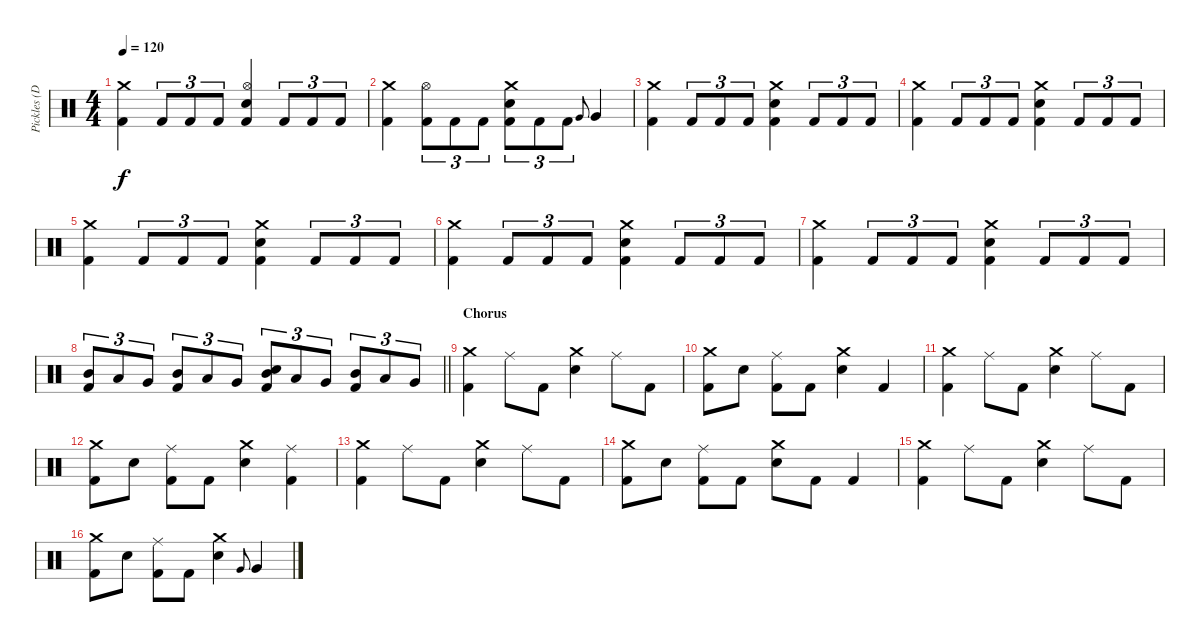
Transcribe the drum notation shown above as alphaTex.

\track ("Pickles (Drums)" "Pickles (D") {instrument percussion}
\staff {score}
\articulation defaults
\ts (4 4)
\tempo 120
\clef neutral
\ks c
("Crash medium (hit)" "Kick (hit) 2").4{dy f} "Kick (hit) 2".8{tu (3 2)} "Kick (hit) 2".8{tu (3 2)} "Kick (hit) 2".8{tu (3 2)} ("Hi-Hat (open)" "Electric Snare (hit)" "Kick (hit) 2").4 "Kick (hit) 2".8{tu (3 2)} "Kick (hit) 2".8{tu (3 2)} "Kick (hit) 2".8{tu (3 2)} |
("Crash medium (hit)" "Kick (hit) 2").4 ("Hi-Hat (open)" "Kick (hit) 2").8{tu (3 2)} "Kick (hit) 2".8{tu (3 2)} "Kick (hit) 2".8{tu (3 2)} ("Crash medium (hit)" "Electric Snare (hit)" "Kick (hit) 2").8{tu (3 2)} "Kick (hit) 2".8{tu (3 2)} "Kick (hit) 2".8{tu (3 2)} "Very Low Tom (hit)".8{gr onbeat} "Very Low Tom (hit)".4 |
("Crash medium (hit)" "Kick (hit) 2").4 "Kick (hit) 2".8{tu (3 2)} "Kick (hit) 2".8{tu (3 2)} "Kick (hit) 2".8{tu (3 2)} ("Crash medium (hit)" "Electric Snare (hit)" "Kick (hit) 2").4 "Kick (hit) 2".8{tu (3 2)} "Kick (hit) 2".8{tu (3 2)} "Kick (hit) 2".8{tu (3 2)} |
("Crash medium (hit)" "Kick (hit) 2").4 "Kick (hit) 2".8{tu (3 2)} "Kick (hit) 2".8{tu (3 2)} "Kick (hit) 2".8{tu (3 2)} ("Crash medium (hit)" "Electric Snare (hit)" "Kick (hit) 2").4 "Kick (hit) 2".8{tu (3 2)} "Kick (hit) 2".8{tu (3 2)} "Kick (hit) 2".8{tu (3 2)} |
("Crash medium (hit)" "Kick (hit) 2").4 "Kick (hit) 2".8{tu (3 2)} "Kick (hit) 2".8{tu (3 2)} "Kick (hit) 2".8{tu (3 2)} ("Crash medium (hit)" "Electric Snare (hit)" "Kick (hit) 2").4 "Kick (hit) 2".8{tu (3 2)} "Kick (hit) 2".8{tu (3 2)} "Kick (hit) 2".8{tu (3 2)} |
("Crash medium (hit)" "Kick (hit) 2").4 "Kick (hit) 2".8{tu (3 2)} "Kick (hit) 2".8{tu (3 2)} "Kick (hit) 2".8{tu (3 2)} ("Crash medium (hit)" "Electric Snare (hit)" "Kick (hit) 2").4 "Kick (hit) 2".8{tu (3 2)} "Kick (hit) 2".8{tu (3 2)} "Kick (hit) 2".8{tu (3 2)} |
("Crash medium (hit)" "Kick (hit) 2").4 "Kick (hit) 2".8{tu (3 2)} "Kick (hit) 2".8{tu (3 2)} "Kick (hit) 2".8{tu (3 2)} ("Crash medium (hit)" "Electric Snare (hit)" "Kick (hit) 2").4 "Kick (hit) 2".8{tu (3 2)} "Kick (hit) 2".8{tu (3 2)} "Kick (hit) 2".8{tu (3 2)} |
\barLineRight lightlight
("Mid Tom (hit)" "Kick (hit) 2").8{tu (3 2)} "Low Tom (hit)".8{tu (3 2)} "Very Low Tom (hit)".8{tu (3 2)} ("Mid Tom (hit)" "Kick (hit) 2").8{tu (3 2)} "Low Tom (hit)".8{tu (3 2)} "Very Low Tom (hit)".8{tu (3 2)} ("Mid Tom (hit)" "Electric Snare (hit)" "Kick (hit) 2").8{tu (3 2)} "Low Tom (hit)".8{tu (3 2)} "Very Low Tom (hit)".8{tu (3 2)} ("Mid Tom (hit)" "Kick (hit) 2").8{tu (3 2)} "Low Tom (hit)".8{tu (3 2)} "Very Low Tom (hit)".8{tu (3 2)} |
\section ("" "Chorus")
("Crash medium (hit)" "Kick (hit) 2").4 "Ride (middle)".8 "Kick (hit) 2".8 ("Crash medium (hit)" "Electric Snare (hit)").4 "Ride (middle)".8 "Kick (hit) 2".8 |
("Crash medium (hit)" "Kick (hit) 2").8 "Electric Snare (hit)".8 ("Ride (middle)" "Kick (hit) 2").8 "Kick (hit) 2".8 ("Crash medium (hit)" "Electric Snare (hit)").4 "Kick (hit) 2".4 |
("Crash medium (hit)" "Kick (hit) 2").4 "Ride (middle)".8 "Kick (hit) 2".8 ("Crash medium (hit)" "Electric Snare (hit)").4 "Ride (middle)".8 "Kick (hit) 2".8 |
("Crash medium (hit)" "Kick (hit) 2").8 "Electric Snare (hit)".8 ("Ride (middle)" "Kick (hit) 2").8 "Kick (hit) 2".8 ("Crash medium (hit)" "Electric Snare (hit)").4 ("Ride (middle)" "Kick (hit) 2").4 |
("Crash medium (hit)" "Kick (hit) 2").4 "Ride (middle)".8 "Kick (hit) 2".8 ("Crash medium (hit)" "Electric Snare (hit)").4 "Ride (middle)".8 "Kick (hit) 2".8 |
("Crash medium (hit)" "Kick (hit) 2").8 "Electric Snare (hit)".8 ("Ride (middle)" "Kick (hit) 2").8 "Kick (hit) 2".8 ("Crash medium (hit)" "Electric Snare (hit)").8 "Kick (hit) 2".8 "Kick (hit) 2".4 |
("Crash medium (hit)" "Kick (hit) 2").4 "Ride (middle)".8 "Kick (hit) 2".8 ("Crash medium (hit)" "Electric Snare (hit)").4 "Ride (middle)".8 "Kick (hit) 2".8 |
("Crash medium (hit)" "Kick (hit) 2").8 "Electric Snare (hit)".8 ("Ride (middle)" "Kick (hit) 2").8 "Kick (hit) 2".8 ("Crash medium (hit)" "Electric Snare (hit)").4 "Very Low Tom (hit)".8{gr onbeat} "Very Low Tom (hit)".4
